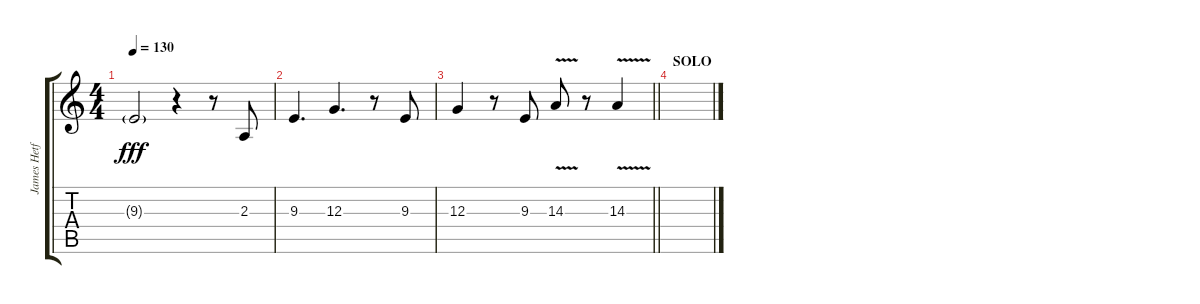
\track ("James Hetfield Vocals" "James Hetf") {instrument englishhorn}
\staff {score tabs}
\tuning (E4 B3 G3 D3 A2 E2) {hide}
\ts (4 4)
\tempo 130
\clef g2
\ks c
9.3{g}.2{dy fff} r.4 r.8 2.3.8 |
9.3.4{d} 12.3.4{d} r.8 9.3.8 |
\barLineRight lightlight
12.3.4 r.8 9.3.8 14.3{v}.8 r.8 14.3{v}.4 |
\section ("" "SOLO")
